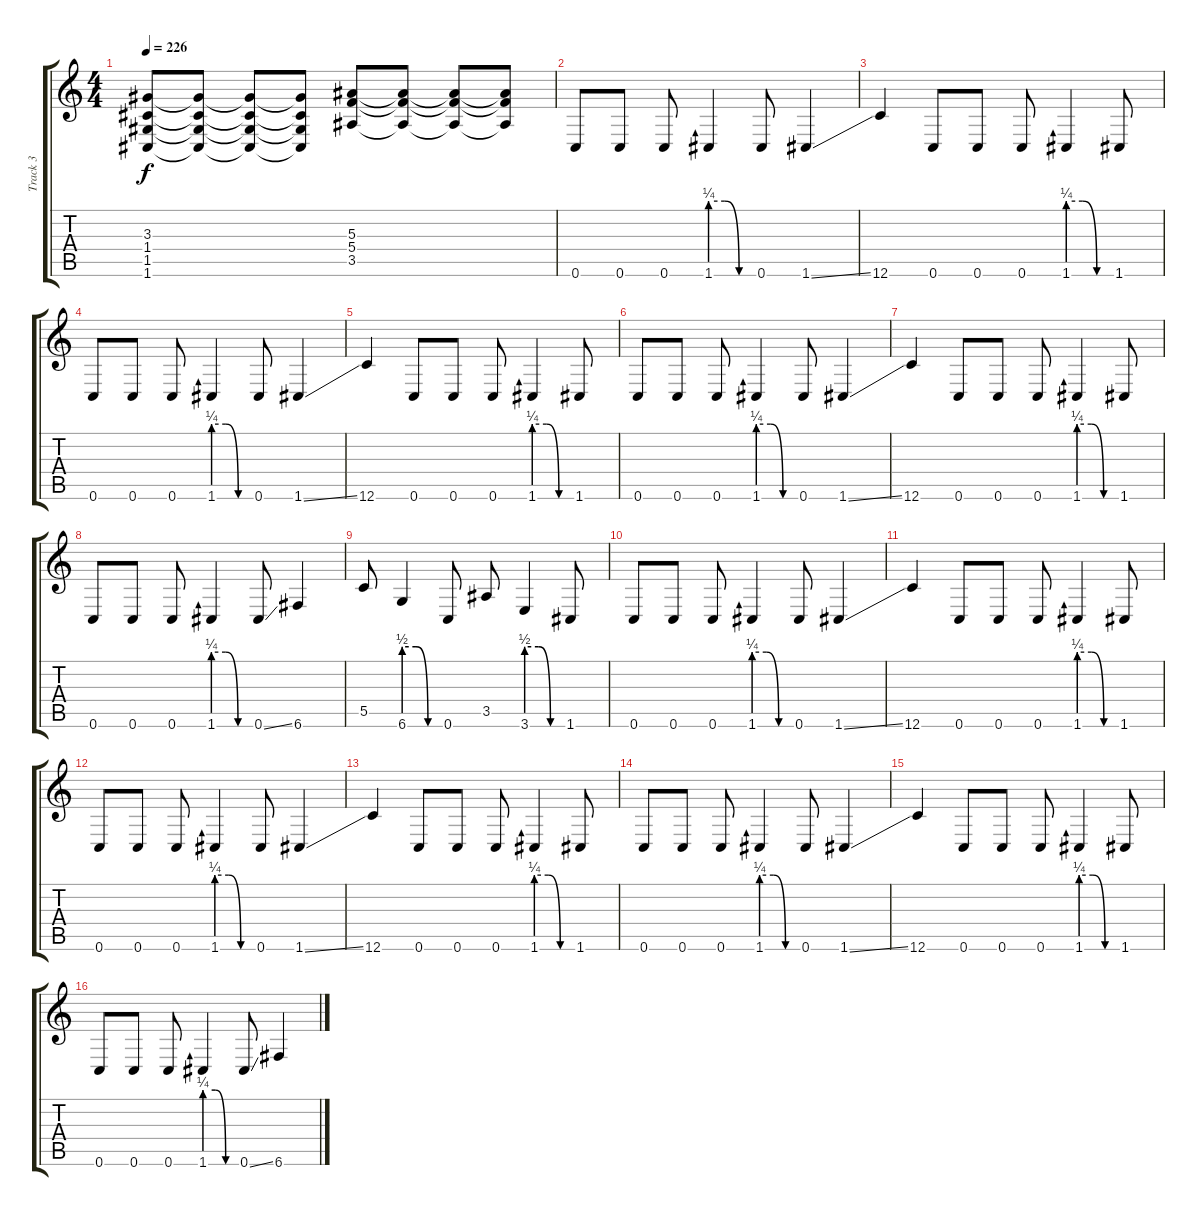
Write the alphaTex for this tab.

\track ("Track 3" "Track 3") {instrument overdrivenguitar}
\staff {score tabs}
\tuning (D4 A3 F3 C3 G2 C2) {hide}
\ts (4 4)
\tempo 226
\clef g2
\ks c
(3.3 1.4 1.5 1.6).8{dy f} (3.3{t} 1.4{t} 1.5{t} 1.6{t}).8 (3.3{t} 1.4{t} 1.5{t} 1.6{t}).8 (3.3{t} 1.4{t} 1.5{t} 1.6{t}).8 (5.3 5.4 3.5).8 (5.3{t} 5.4{t} 3.5{t}).8 (5.3{t} 5.4{t} 3.5{t}).8 (5.3{t} 5.4{t} 3.5{t}).8 |
0.6.8 0.6.8 0.6.8 1.6{be (custom 0 1 20 1 40 0 60 0)}.4 0.6.8 1.6{ss}.4 |
12.6.4 0.6.8 0.6.8 0.6.8 1.6{be (custom 0 1 20 1 40 0 60 0)}.4 1.6.8 |
0.6.8 0.6.8 0.6.8 1.6{be (custom 0 1 20 1 40 0 60 0)}.4 0.6.8 1.6{ss}.4 |
12.6.4 0.6.8 0.6.8 0.6.8 1.6{be (custom 0 1 20 1 40 0 60 0)}.4 1.6.8 |
0.6.8 0.6.8 0.6.8 1.6{be (custom 0 1 20 1 40 0 60 0)}.4 0.6.8 1.6{ss}.4 |
12.6.4 0.6.8 0.6.8 0.6.8 1.6{be (custom 0 1 20 1 40 0 60 0)}.4 1.6.8 |
0.6.8 0.6.8 0.6.8 1.6{be (custom 0 1 20 1 40 0 60 0)}.4 0.6{ss}.8 6.6.4 |
5.5.8 6.6{be (custom 0 2 20 2 40 0 60 0)}.4 0.6.8 3.5.8 3.6{be (custom 0 2 20 2 40 0 60 0)}.4 1.6.8 |
0.6.8 0.6.8 0.6.8 1.6{be (custom 0 1 20 1 40 0 60 0)}.4 0.6.8 1.6{ss}.4 |
12.6.4 0.6.8 0.6.8 0.6.8 1.6{be (custom 0 1 20 1 40 0 60 0)}.4 1.6.8 |
0.6.8 0.6.8 0.6.8 1.6{be (custom 0 1 20 1 40 0 60 0)}.4 0.6.8 1.6{ss}.4 |
12.6.4 0.6.8 0.6.8 0.6.8 1.6{be (custom 0 1 20 1 40 0 60 0)}.4 1.6.8 |
0.6.8 0.6.8 0.6.8 1.6{be (custom 0 1 20 1 40 0 60 0)}.4 0.6.8 1.6{ss}.4 |
12.6.4 0.6.8 0.6.8 0.6.8 1.6{be (custom 0 1 20 1 40 0 60 0)}.4 1.6.8 |
0.6.8 0.6.8 0.6.8 1.6{be (custom 0 1 20 1 40 0 60 0)}.4 0.6{ss}.8 6.6.4
